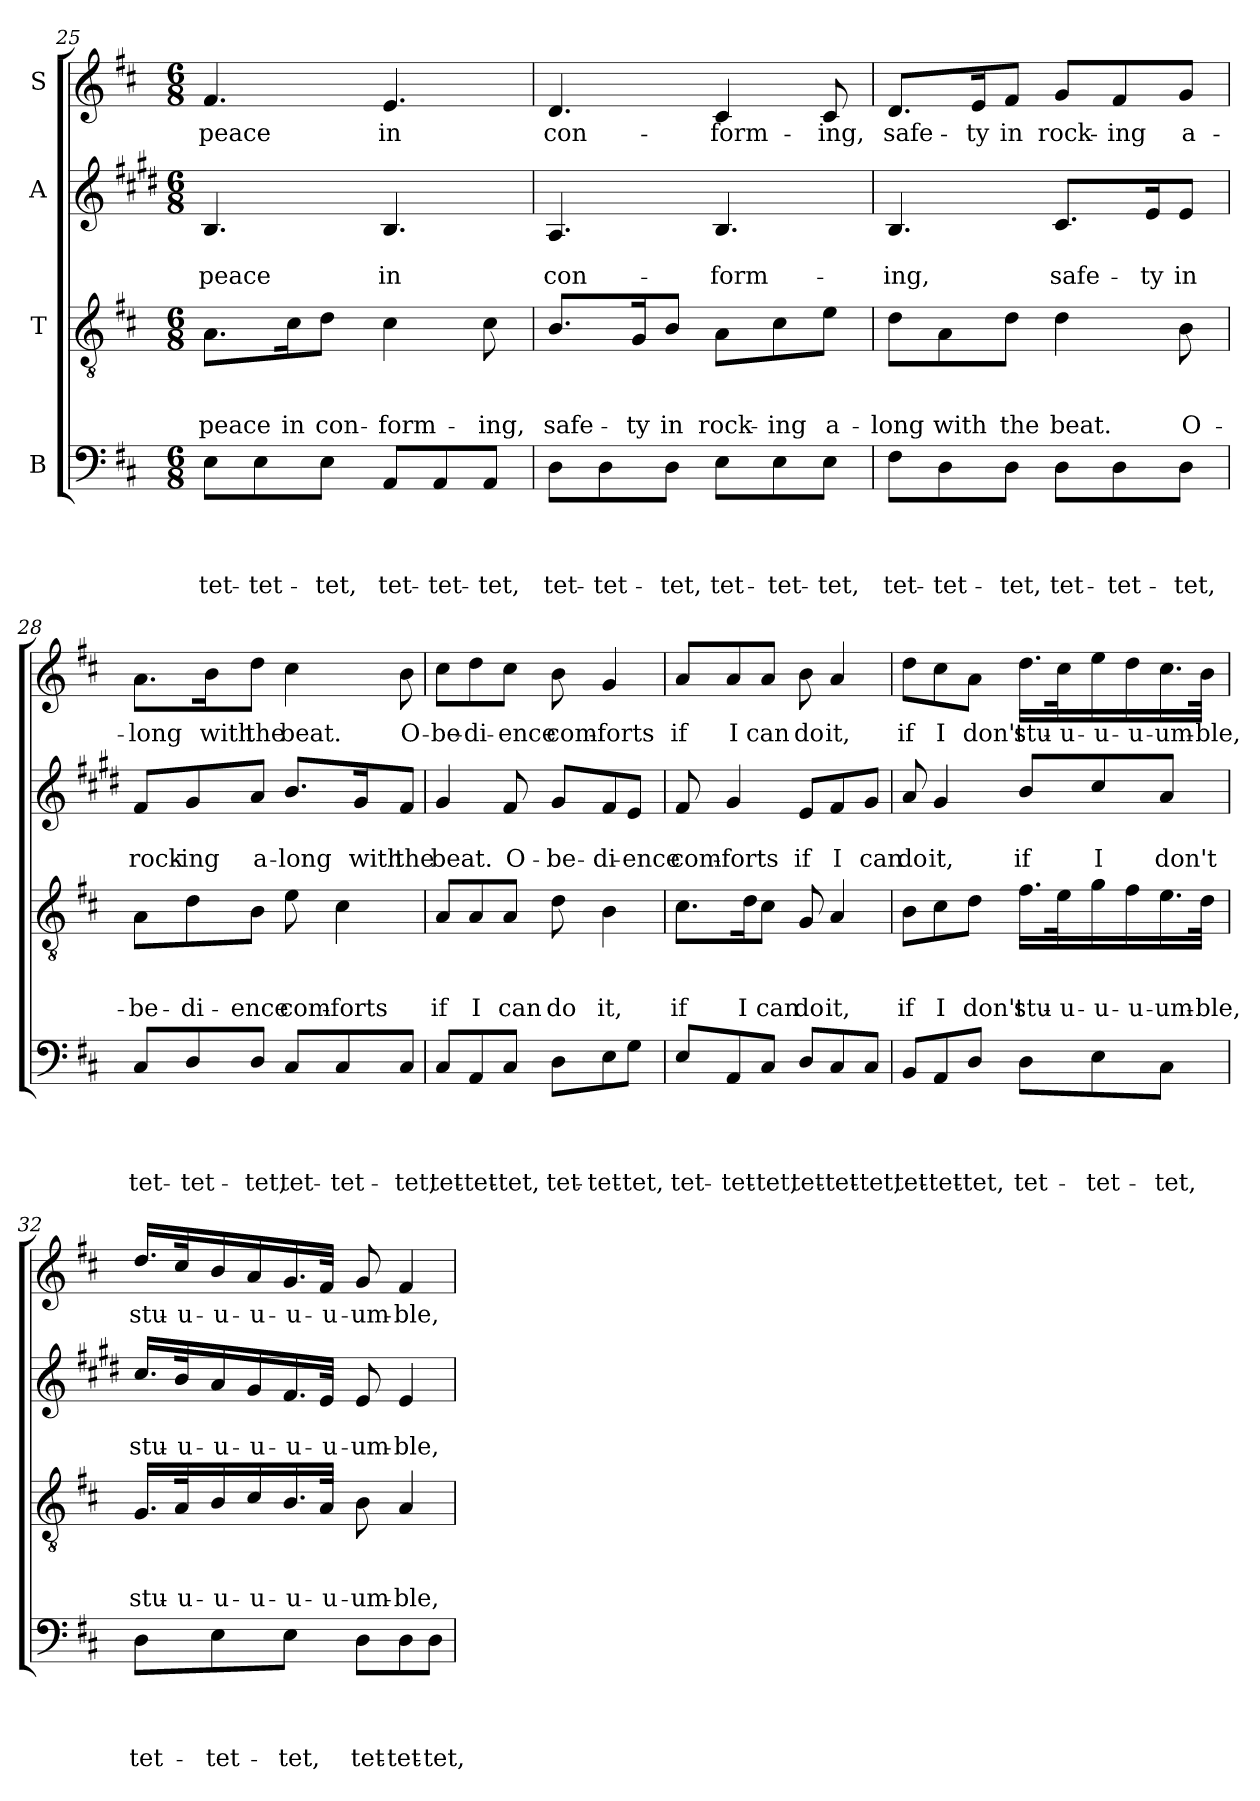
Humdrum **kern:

**kern	**text	**text	**text	**text	**kern	**text	**text	**text	**kern	**text	**text	**kern	**text
*part4	*part4	*part4	*part4	*part4	*part3	*part3	*part3	*part3	*part2	*part2	*part2	*part1	*part1
*staff4	*staff4	*staff4	*staff4	*staff4	*staff3	*staff3	*staff3	*staff3	*staff2	*staff2	*staff2	*staff1	*staff1
*I"B	*	*	*	*	*I"T	*	*	*	*I"A	*	*	*I"S	*
*clefF4	*	*	*	*	*clefGv2	*	*	*	*clefG2	*	*	*clefG2	*
*	*	*	*	*	*	*	*	*	*ITrd1c2	*	*	*	*
*k[f#c#]	*	*	*	*	*k[f#c#]	*	*	*	*k[f#c#]	*	*	*k[f#c#]	*
*D:	*	*	*	*	*D:	*	*	*	*D:	*	*	*D:	*
*M6/8	*	*	*	*	*M6/8	*	*	*	*M6/8	*	*	*M6/8	*
=25	=25	=25	=25	=25	=25	=25	=25	=25	=25	=25	=25	=25	=25
!	!	!	!	!LO:LY:b	!	!	!	!LO:LY:b	!	!	!LO:LY:b	!	!LO:LY:b
8E\L	.	.	.	tet-	8.A\L	.	.	peace	4.A/	.	peace	4.f#/	peace
!	!	!	!	!LO:LY:b	!	!	!	!	!	!	!	!	!
8E\	.	.	.	-tet-	.	.	.	.	.	.	.	.	.
!	!	!	!	!	!	!	!	!LO:LY:b	!	!	!	!	!
.	.	.	.	.	16c#\k	.	.	in	.	.	.	.	.
!	!	!	!	!LO:LY:b	!	!	!	!LO:LY:b	!	!	!	!	!
8E\J	.	.	.	-tet,	8d\J	.	.	con-	.	.	.	.	.
!	!	!	!	!LO:LY:b	!	!	!	!LO:LY:b	!	!	!LO:LY:b	!	!LO:LY:b
8AA/L	.	.	.	tet-	4c#\	.	.	-form-	4.A/	.	in	4.e/	in
!	!	!	!	!LO:LY:b	!	!	!	!	!	!	!	!	!
8AA/	.	.	.	-tet-	.	.	.	.	.	.	.	.	.
!	!	!	!	!LO:LY:b	!	!	!	!LO:LY:b	!	!	!	!	!
8AA/J	.	.	.	-tet,	8c#\	.	.	-ing,	.	.	.	.	.
=26	=26	=26	=26	=26	=26	=26	=26	=26	=26	=26	=26	=26	=26
!	!	!	!	!LO:LY:b	!	!	!	!LO:LY:b	!	!	!LO:LY:b	!	!LO:LY:b
8D\L	.	.	.	tet-	8.B/L	.	.	safe-	4.G/	.	con-	4.d/	con-
!	!	!	!	!LO:LY:b	!	!	!	!	!	!	!	!	!
8D\	.	.	.	-tet-	.	.	.	.	.	.	.	.	.
!	!	!	!	!	!	!	!	!LO:LY:b	!	!	!	!	!
.	.	.	.	.	16G/k	.	.	-ty	.	.	.	.	.
!	!	!	!	!LO:LY:b	!	!	!	!LO:LY:b	!	!	!	!	!
8D\J	.	.	.	-tet,	8B/J	.	.	in	.	.	.	.	.
!	!	!	!	!LO:LY:b	!	!	!	!LO:LY:b	!	!	!LO:LY:b	!	!LO:LY:b
8E\L	.	.	.	tet-	8A\L	.	.	rock-	4.A/	.	-form-	4c#/	-form-
!	!	!	!	!LO:LY:b	!	!	!	!LO:LY:b	!	!	!	!	!
8E\	.	.	.	-tet-	8c#\	.	.	-ing	.	.	.	.	.
!	!	!	!	!LO:LY:b	!	!	!	!LO:LY:b	!	!	!	!	!LO:LY:b
8E\J	.	.	.	-tet,	8e\J	.	.	a-	.	.	.	8c#/	-ing,
!!LO:LB:g=z
=27	=27	=27	=27	=27	=27	=27	=27	=27	=27	=27	=27	=27	=27
!	!	!	!	!LO:LY:b	!	!	!	!LO:LY:b	!	!	!LO:LY:b	!	!LO:LY:b
8F#\L	.	.	.	tet-	8d\L	.	.	-long	4.A/	.	-ing,	8.d/L	safe-
!	!	!	!	!LO:LY:b	!	!	!	!LO:LY:b	!	!	!	!	!
8D\	.	.	.	-tet-	8A\	.	.	with	.	.	.	.	.
!	!	!	!	!	!	!	!	!	!	!	!	!	!LO:LY:b
.	.	.	.	.	.	.	.	.	.	.	.	16e/k	-ty
!	!	!	!	!LO:LY:b	!	!	!	!LO:LY:b	!	!	!	!	!LO:LY:b
8D\J	.	.	.	-tet,	8d\J	.	.	the	.	.	.	8f#/J	in
!	!	!	!	!LO:LY:b	!	!	!	!LO:LY:b	!	!	!LO:LY:b	!	!LO:LY:b
8D\L	.	.	.	tet-	4d\	.	.	beat.	8.B/L	.	safe-	8g/L	rock-
!	!	!	!	!LO:LY:b	!	!	!	!	!	!	!	!	!LO:LY:b
8D\	.	.	.	-tet-	.	.	.	.	.	.	.	8f#/	-ing
!	!	!	!	!	!	!	!	!	!	!	!LO:LY:b	!	!
.	.	.	.	.	.	.	.	.	16d/k	.	-ty	.	.
!	!	!	!	!LO:LY:b	!	!	!	!LO:LY:b	!	!	!LO:LY:b	!	!LO:LY:b
8D\J	.	.	.	-tet,	8B\	.	.	O-	8d/J	.	in	8g/J	a-
=28	=28	=28	=28	=28	=28	=28	=28	=28	=28	=28	=28	=28	=28
!	!	!	!	!LO:LY:b	!	!	!	!LO:LY:b	!	!	!LO:LY:b	!	!LO:LY:b
8C#/L	.	.	.	tet-	8A\L	.	.	-be-	8e/L	.	rock-	8.a\L	-long
!	!	!	!	!LO:LY:b	!	!	!	!LO:LY:b	!	!	!LO:LY:b	!	!
8D/	.	.	.	-tet-	8d\	.	.	-di-	8f#/	.	-ing	.	.
!	!	!	!	!	!	!	!	!	!	!	!	!	!LO:LY:b
.	.	.	.	.	.	.	.	.	.	.	.	16b\k	with
!	!	!	!	!LO:LY:b	!	!	!	!LO:LY:b	!	!	!LO:LY:b	!	!LO:LY:b
8D/J	.	.	.	-tet,	8B\J	.	.	-ence	8g/J	.	a-	8dd\J	the
!	!	!	!	!LO:LY:b	!	!	!	!LO:LY:b	!	!	!LO:LY:b	!	!LO:LY:b
8C#/L	.	.	.	tet-	8e\	.	.	com-	8.a/L	.	-long	4cc#\	beat.
!	!	!	!	!LO:LY:b	!	!	!	!LO:LY:b	!	!	!	!	!
8C#/	.	.	.	-tet-	4c#\	.	.	-forts	.	.	.	.	.
!	!	!	!	!	!	!	!	!	!	!	!LO:LY:b	!	!
.	.	.	.	.	.	.	.	.	16f#/k	.	with	.	.
!	!	!	!	!LO:LY:b	!	!	!	!	!	!	!LO:LY:b	!	!LO:LY:b
8C#/J	.	.	.	-tet,	.	.	.	.	8e/J	.	the	8b\	O-
=29	=29	=29	=29	=29	=29	=29	=29	=29	=29	=29	=29	=29	=29
!	!	!	!	!LO:LY:b	!	!	!	!LO:LY:b	!	!	!LO:LY:b	!	!LO:LY:b
8C#/L	.	.	.	tet-	8A/L	.	.	if	4f#/	.	beat.	8cc#\L	-be-
!	!	!	!	!LO:LY:b	!	!	!	!LO:LY:b	!	!	!	!	!LO:LY:b
8AA/	.	.	.	-tet-	8A/	.	.	I	.	.	.	8dd\	-di-
!	!	!	!	!LO:LY:b	!	!	!	!LO:LY:b	!	!	!LO:LY:b	!	!LO:LY:b
8C#/J	.	.	.	-tet,	8A/J	.	.	can	8e/	.	O-	8cc#\J	-ence
!	!	!	!	!LO:LY:b	!	!	!	!LO:LY:b	!	!	!LO:LY:b	!	!LO:LY:b
8D\L	.	.	.	tet-	8d\	.	.	do	8f#/L	.	-be-	8b\	com-
!	!	!	!	!LO:LY:b	!	!	!	!LO:LY:b	!	!	!LO:LY:b	!	!LO:LY:b
8E\	.	.	.	-tet-	4B\	.	.	it,	8e/	.	-di-	4g/	-forts
!	!	!	!	!LO:LY:b	!	!	!	!	!	!	!LO:LY:b	!	!
8G\J	.	.	.	-tet,	.	.	.	.	8d/J	.	-ence	.	.
=30	=30	=30	=30	=30	=30	=30	=30	=30	=30	=30	=30	=30	=30
!	!	!	!	!LO:LY:b	!	!	!	!LO:LY:b	!	!	!LO:LY:b	!	!LO:LY:b
8E/L	.	.	.	tet-	8.c#\L	.	.	if	8e/	.	com-	8a/L	if
!	!	!	!	!LO:LY:b	!	!	!	!	!	!	!LO:LY:b	!	!LO:LY:b
8AA/	.	.	.	-tet-	.	.	.	.	4f#/	.	-forts	8a/	I
!	!	!	!	!	!	!	!	!LO:LY:b	!	!	!	!	!
.	.	.	.	.	16d\k	.	.	I	.	.	.	.	.
!	!	!	!	!LO:LY:b	!	!	!	!LO:LY:b	!	!	!	!	!LO:LY:b
8C#/J	.	.	.	-tet,	8c#\J	.	.	can	.	.	.	8a/J	can
!	!	!	!	!LO:LY:b	!	!	!	!LO:LY:b	!	!	!LO:LY:b	!	!LO:LY:b
8D/L	.	.	.	tet-	8G/	.	.	do	8d/L	.	if	8b\	do
!	!	!	!	!LO:LY:b	!	!	!	!LO:LY:b	!	!	!LO:LY:b	!	!LO:LY:b
8C#/	.	.	.	-tet-	4A/	.	.	it,	8e/	.	I	4a/	it,
!	!	!	!	!LO:LY:b	!	!	!	!	!	!	!LO:LY:b	!	!
8C#/J	.	.	.	-tet,	.	.	.	.	8f#/J	.	can	.	.
!!LO:PB:g=z
=31	=31	=31	=31	=31	=31	=31	=31	=31	=31	=31	=31	=31	=31
!	!	!	!	!LO:LY:b	!	!	!	!LO:LY:b	!	!	!LO:LY:b	!	!LO:LY:b
8BB/L	.	.	.	tet-	8B\L	.	.	if	8g/	.	do	8dd\L	if
!	!	!	!	!LO:LY:b	!	!	!	!LO:LY:b	!	!	!LO:LY:b	!	!LO:LY:b
8AA/	.	.	.	-tet-	8c#\	.	.	I	4f#/	.	it,	8cc#\	I
!	!	!	!	!LO:LY:b	!	!	!	!LO:LY:b	!	!	!	!	!LO:LY:b
8D/J	.	.	.	-tet,	8d\J	.	.	don't	.	.	.	8a\J	don't
!	!	!	!	!LO:LY:b	!	!	!	!LO:LY:b	!	!	!LO:LY:b	!	!LO:LY:b
8D\L	.	.	.	tet-	16.f#\LL	.	.	stu-	8a/L	.	if	16.dd\LL	stu-
!	!	!	!	!	!	!	!	!LO:LY:b	!	!	!	!	!LO:LY:b
.	.	.	.	.	32e\k	.	.	-u-	.	.	.	32cc#\k	-u-
!	!	!	!	!LO:LY:b	!	!	!	!LO:LY:b	!	!	!LO:LY:b	!	!LO:LY:b
8E\	.	.	.	-tet-	16g\	.	.	-u-	8b/	.	I	16ee\	-u-
!	!	!	!	!	!	!	!	!LO:LY:b	!	!	!	!	!LO:LY:b
.	.	.	.	.	16f#\	.	.	-u-	.	.	.	16dd\	-u-
!	!	!	!	!LO:LY:b	!	!	!	!LO:LY:b	!	!	!LO:LY:b	!	!LO:LY:b
8C#\J	.	.	.	-tet,	16.e\	.	.	-um-	8g/J	.	don't	16.cc#\	-um-
!	!	!	!	!	!	!	!	!LO:LY:b	!	!	!	!	!LO:LY:b
.	.	.	.	.	32d\JJk	.	.	-ble,	.	.	.	32b\JJk	-ble,
=32	=32	=32	=32	=32	=32	=32	=32	=32	=32	=32	=32	=32	=32
!	!	!	!	!LO:LY:b	!	!	!	!LO:LY:b	!	!	!LO:LY:b	!	!LO:LY:b
8D\L	.	.	.	tet-	16.G/LL	.	.	stu-	16.b/LL	.	stu-	16.dd/LL	stu-
!	!	!	!	!	!	!	!	!LO:LY:b	!	!	!LO:LY:b	!	!LO:LY:b
.	.	.	.	.	32A/k	.	.	-u-	32a/k	.	-u-	32cc#/k	-u-
!	!	!	!	!LO:LY:b	!	!	!	!LO:LY:b	!	!	!LO:LY:b	!	!LO:LY:b
8E\	.	.	.	-tet-	16B/	.	.	-u-	16g/	.	-u-	16b/	-u-
!	!	!	!	!	!	!	!	!LO:LY:b	!	!	!LO:LY:b	!	!LO:LY:b
.	.	.	.	.	16c#/	.	.	-u-	16f#/	.	-u-	16a/	-u-
!	!	!	!	!LO:LY:b	!	!	!	!LO:LY:b	!	!	!LO:LY:b	!	!LO:LY:b
8E\J	.	.	.	-tet,	16.B/	.	.	-u-	16.e/	.	-u-	16.g/	-u-
!	!	!	!	!	!	!	!	!LO:LY:b	!	!	!LO:LY:b	!	!LO:LY:b
.	.	.	.	.	32A/JJk	.	.	-u-	32d/JJk	.	-u-	32f#/JJk	-u-
!	!	!	!	!LO:LY:b	!	!	!	!LO:LY:b	!	!	!LO:LY:b	!	!LO:LY:b
8D\L	.	.	.	tet-	8B\	.	.	-um-	8d/	.	-um-	8g/	-um-
!	!	!	!	!LO:LY:b	!	!	!	!LO:LY:b	!	!	!LO:LY:b	!	!LO:LY:b
8D\	.	.	.	-tet-	4A/	.	.	-ble,	4d/	.	-ble,	4f#/	-ble,
!	!	!	!	!LO:LY:b	!	!	!	!	!	!	!	!	!
8D\J	.	.	.	-tet,	.	.	.	.	.	.	.	.	.
=	=	=	=	=	=	=	=	=	=	=	=	=	=
*-	*-	*-	*-	*-	*-	*-	*-	*-	*-	*-	*-	*-	*-
